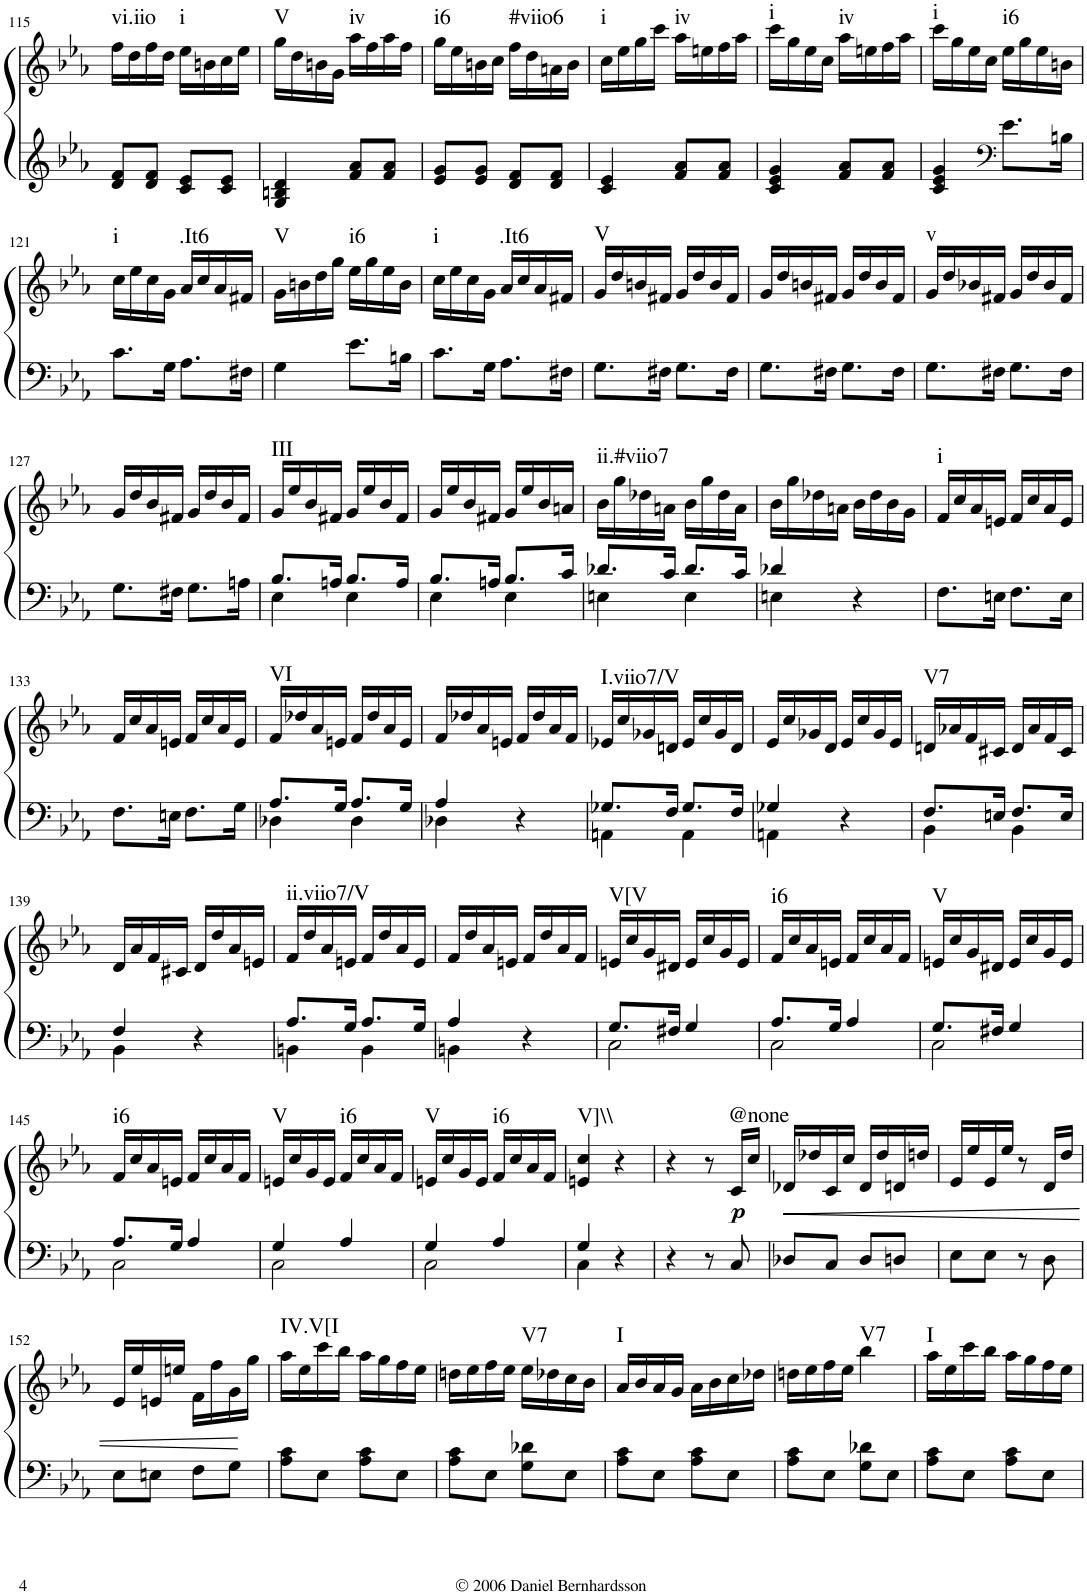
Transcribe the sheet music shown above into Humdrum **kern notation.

**kern	**kern	**dynam	**harte
*part1	*part1	*part1	*part1
*staff2	*staff1	*staff1/2	*
*I"Piano	*	*	*
*I'Pno.	*	*	*
!!LO:PB:g=z
*clefG2	*clefG2	*	*
*k[b-e-a-]	*k[b-e-a-]	*	*
*M2/4	*M2/4	*	*
=115	=115	=115	=115
!	!	!	!LO:H:kt=vi.iio
8d/ 8f/L	16ff\LL	.	N
.	16dd\	.	.
8d/ 8f/J	16ff\	.	.
.	16dd\JJ	.	.
!	!	!	!LO:H:kt=i
8c/ 8e-/L	16ee-\LL	.	N
.	16bn\	.	.
8c/ 8e-/J	16cc\	.	.
.	16ee-\JJ	.	.
=116	=116	=116	=116
!	!	!	!LO:H:kt=V
4G/ 4Bn/ 4d/	16gg\LL	.	N
.	16dd\	.	.
.	16bn\	.	.
.	16g\JJ	.	.
!	!	!	!LO:H:kt=iv
8f/ 8a-/L	16aa-\LL	.	N
.	16ff\	.	.
8f/ 8a-/J	16aa-\	.	.
.	16ff\JJ	.	.
=117	=117	=117	=117
!	!	!	!LO:H:kt=i6
8e-/ 8g/L	16gg\LL	.	N
.	16ee-\	.	.
8e-/ 8g/J	16bn\	.	.
.	16cc\JJ	.	.
!	!	!	!LO:H:kt=#viio6
8d/ 8f/L	16ff\LL	.	N
.	16dd\	.	.
8d/ 8f/J	16an\	.	.
.	16b\JJ	.	.
=118	=118	=118	=118
!	!	!	!LO:H:kt=i
4c/ 4e-/	16cc\LL	.	N
.	16ee-\	.	.
.	16gg\	.	.
.	16ccc\JJ	.	.
!	!	!	!LO:H:kt=iv
8f/ 8a-/L	16aa-\LL	.	N
.	16een\	.	.
8f/ 8a-/J	16ff\	.	.
.	16aa-\JJ	.	.
=119	=119	=119	=119
!	!	!	!LO:H:kt=i
4c/ 4e-/ 4g/	16ccc\LL	.	N
.	16gg\	.	.
.	16ee-\	.	.
.	16cc\JJ	.	.
!	!	!	!LO:H:kt=iv
8f/ 8a-/L	16aa-\LL	.	N
.	16een\	.	.
8f/ 8a-/J	16ff\	.	.
.	16aa-\JJ	.	.
=120	=120	=120	=120
!	!	!	!LO:H:kt=i
4c/ 4e-/ 4g/	16ccc\LL	.	N
.	16gg\	.	.
.	16ee-\	.	.
.	16cc\JJ	.	.
*clefF4	*	*	*
!	!	!	!LO:H:kt=i6
8.e-\L	16ee-\LL	.	N
.	16gg\	.	.
.	16ee-\	.	.
16Bn\Jk	16bn\JJ	.	.
!!LO:LB:g=z
=121	=121	=121	=121
!	!	!	!LO:H:kt=i
8.c\L	16cc\LL	.	N
.	16ee-\	.	.
.	16cc\	.	.
16G\Jk	16g\JJ	.	.
!	!	!	!LO:H:kt=.It6
8.A-\L	16a-/LL	.	N
.	16cc/	.	.
.	16a-/	.	.
16F#X\Jk	16f#X/JJ	.	.
=122	=122	=122	=122
!	!	!	!LO:H:kt=V
4G\	16g\LL	.	N
.	16bn\	.	.
.	16dd\	.	.
.	16gg\JJ	.	.
!	!	!	!LO:H:kt=i6
8.e-\L	16ee-\LL	.	N
.	16gg\	.	.
.	16ee-\	.	.
16Bn\Jk	16b\JJ	.	.
=123	=123	=123	=123
!	!	!	!LO:H:kt=i
8.c\L	16cc\LL	.	N
.	16ee-\	.	.
.	16cc\	.	.
16G\Jk	16g\JJ	.	.
!	!	!	!LO:H:kt=.It6
8.A-\L	16a-/LL	.	N
.	16cc/	.	.
.	16a-/	.	.
16F#X\Jk	16f#X/JJ	.	.
=124	=124	=124	=124
!	!	!	!LO:H:kt=V
8.G\L	16g/LL	.	N
.	16dd/	.	.
.	16bn/	.	.
16F#X\Jk	16f#X/JJ	.	.
8.G\L	16g/LL	.	.
.	16dd/	.	.
.	16b/	.	.
16F#\Jk	16f#/JJ	.	.
=125	=125	=125	=125
8.G\L	16g/LL	.	.
.	16dd/	.	.
.	16bn/	.	.
16F#X\Jk	16f#X/JJ	.	.
8.G\L	16g/LL	.	.
.	16dd/	.	.
.	16b/	.	.
16F#\Jk	16f#/JJ	.	.
=126	=126	=126	=126
!	!	!	!LO:H:kt=v
8.G\L	16g/LL	.	N
.	16dd/	.	.
.	16b-X/	.	.
16F#X\Jk	16f#X/JJ	.	.
8.G\L	16g/LL	.	.
.	16dd/	.	.
.	16b-/	.	.
16F#\Jk	16f#/JJ	.	.
!!LO:LB:g=z
=127	=127	=127	=127
8.G\L	16g/LL	.	.
.	16dd/	.	.
.	16b-/	.	.
16F#X\Jk	16f#X/JJ	.	.
8.G\L	16g/LL	.	.
.	16dd/	.	.
.	16b-/	.	.
16An\Jk	16f#/JJ	.	.
=128	=128	=128	=128
*^	*	*	*
!	!	!	!	!LO:H:kt=III
8.B-/L	4E-\	16g/LL	.	N
.	.	16ee-/	.	.
.	.	16b-/	.	.
16An/Jk	.	16f#X/JJ	.	.
8.B-/L	4E-\	16g/LL	.	.
.	.	16ee-/	.	.
.	.	16b-/	.	.
16A/Jk	.	16f#/JJ	.	.
=129	=129	=129	=129	=129
8.B-/L	4E-\	16g/LL	.	.
.	.	16ee-/	.	.
.	.	16b-/	.	.
16An/Jk	.	16f#X/JJ	.	.
8.B-/L	4E-\	16g/LL	.	.
.	.	16ee-/	.	.
.	.	16b-/	.	.
16c/Jk	.	16an/JJ	.	.
=130	=130	=130	=130	=130
!	!	!	!	!LO:H:kt=ii.#viio7
8.d-X/L	4En\	16b-\LL	.	N
.	.	16gg\	.	.
.	.	16dd-X\	.	.
16c/Jk	.	16an\JJ	.	.
8.d-/L	4E\	16b-\LL	.	.
.	.	16gg\	.	.
.	.	16dd-\	.	.
16c/Jk	.	16a\JJ	.	.
=131	=131	=131	=131	=131
4d-X/	4En\	16b-\LL	.	.
.	.	16gg\	.	.
.	.	16dd-X\	.	.
.	.	16an\JJ	.	.
4r	4ryy	16b-\LL	.	.
.	.	16dd-\	.	.
.	.	16b-\	.	.
.	.	16g\JJ	.	.
*v	*v	*	*	*
=132	=132	=132	=132
!	!	!	!LO:H:kt=i
8.F\L	16f/LL	.	N
.	16cc/	.	.
.	16a-/	.	.
16En\Jk	16en/JJ	.	.
8.F\L	16f/LL	.	.
.	16cc/	.	.
.	16a-/	.	.
16E\Jk	16e/JJ	.	.
!!LO:LB:g=z
=133	=133	=133	=133
8.F\L	16f/LL	.	.
.	16cc/	.	.
.	16a-/	.	.
16En\Jk	16en/JJ	.	.
8.F\L	16f/LL	.	.
.	16cc/	.	.
.	16a-/	.	.
16G\Jk	16e/JJ	.	.
=134	=134	=134	=134
*^	*	*	*
!	!	!	!	!LO:H:kt=VI
8.A-/L	4D-X\	16f/LL	.	N
.	.	16dd-X/	.	.
.	.	16a-/	.	.
16G/Jk	.	16en/JJ	.	.
8.A-/L	4D-\	16f/LL	.	.
.	.	16dd-/	.	.
.	.	16a-/	.	.
16G/Jk	.	16e/JJ	.	.
=135	=135	=135	=135	=135
4A-/	4D-X\	16f/LL	.	.
.	.	16dd-X/	.	.
.	.	16a-/	.	.
.	.	16en/JJ	.	.
4r	4ryy	16f/LL	.	.
.	.	16dd-/	.	.
.	.	16a-/	.	.
.	.	16f/JJ	.	.
=136	=136	=136	=136	=136
!	!	!	!	!LO:H:kt=I.viio7/V
8.G-X/L	4AAn\	16e-X/LL	.	N
.	.	16cc/	.	.
.	.	16g-X/	.	.
16F/Jk	.	16dn/JJ	.	.
8.G-/L	4AA\	16e-/LL	.	.
.	.	16cc/	.	.
.	.	16g-/	.	.
16F/Jk	.	16d/JJ	.	.
=137	=137	=137	=137	=137
4G-X/	4AAn\	16e-/LL	.	.
.	.	16cc/	.	.
.	.	16g-X/	.	.
.	.	16d/JJ	.	.
4r	4ryy	16e-/LL	.	.
.	.	16cc/	.	.
.	.	16g-/	.	.
.	.	16e-/JJ	.	.
=138	=138	=138	=138	=138
!	!	!	!	!LO:H:kt=V7
8.F/L	4BB-\	16dn/LL	.	N
.	.	16a-X/	.	.
.	.	16f/	.	.
16En/Jk	.	16c#X/JJ	.	.
8.F/L	4BB-\	16d/LL	.	.
.	.	16a-/	.	.
.	.	16f/	.	.
16E/Jk	.	16c#/JJ	.	.
!!LO:LB:g=z
=139	=139	=139	=139	=139
4F/	4BB-\	16d/LL	.	.
.	.	16a-/	.	.
.	.	16f/	.	.
.	.	16c#X/JJ	.	.
4r	4ryy	16d/LL	.	.
.	.	16dd/	.	.
.	.	16a-/	.	.
.	.	16en/JJ	.	.
=140	=140	=140	=140	=140
!	!	!	!	!LO:H:kt=ii.viio7/V
8.A-/L	4BBn\	16f/LL	.	N
.	.	16dd/	.	.
.	.	16a-/	.	.
16G/Jk	.	16en/JJ	.	.
8.A-/L	4BB\	16f/LL	.	.
.	.	16dd/	.	.
.	.	16a-/	.	.
16G/Jk	.	16e/JJ	.	.
=141	=141	=141	=141	=141
4A-/	4BBn\	16f/LL	.	.
.	.	16dd/	.	.
.	.	16a-/	.	.
.	.	16en/JJ	.	.
4r	4ryy	16f/LL	.	.
.	.	16dd/	.	.
.	.	16a-/	.	.
.	.	16f/JJ	.	.
=142	=142	=142	=142	=142
!	!	!	!	!LO:H:kt=V[V
8.G/L	2C\	16en/LL	.	N
.	.	16cc/	.	.
.	.	16g/	.	.
16F#X/Jk	.	16d#X/JJ	.	.
4G/	.	16e/LL	.	.
.	.	16cc/	.	.
.	.	16g/	.	.
.	.	16e/JJ	.	.
=143	=143	=143	=143	=143
!	!	!	!	!LO:H:kt=i6
8.A-/L	2C\	16f/LL	.	N
.	.	16cc/	.	.
.	.	16a-/	.	.
16G/Jk	.	16en/JJ	.	.
4A-/	.	16f/LL	.	.
.	.	16cc/	.	.
.	.	16a-/	.	.
.	.	16f/JJ	.	.
=144	=144	=144	=144	=144
!	!	!	!	!LO:H:kt=V
8.G/L	2C\	16en/LL	.	N
.	.	16cc/	.	.
.	.	16g/	.	.
16F#X/Jk	.	16d#X/JJ	.	.
4G/	.	16e/LL	.	.
.	.	16cc/	.	.
.	.	16g/	.	.
.	.	16e/JJ	.	.
!!LO:LB:g=z
=145	=145	=145	=145	=145
!	!	!	!	!LO:H:kt=i6
8.A-/L	2C\	16f/LL	.	N
.	.	16cc/	.	.
.	.	16a-/	.	.
16G/Jk	.	16en/JJ	.	.
4A-/	.	16f/LL	.	.
.	.	16cc/	.	.
.	.	16a-/	.	.
.	.	16f/JJ	.	.
=146	=146	=146	=146	=146
!	!	!	!	!LO:H:kt=V
4G/	2C\	16en/LL	.	N
.	.	16cc/	.	.
.	.	16g/	.	.
.	.	16e/JJ	.	.
!	!	!	!	!LO:H:kt=i6
4A-/	.	16f/LL	.	N
.	.	16cc/	.	.
.	.	16a-/	.	.
.	.	16f/JJ	.	.
=147	=147	=147	=147	=147
!	!	!	!	!LO:H:kt=V
4G/	2C\	16en/LL	.	N
.	.	16cc/	.	.
.	.	16g/	.	.
.	.	16e/JJ	.	.
!	!	!	!	!LO:H:kt=i6
4A-/	.	16f/LL	.	N
.	.	16cc/	.	.
.	.	16a-/	.	.
.	.	16f/JJ	.	.
=148	=148	=148	=148	=148
!	!	!	!	!LO:H:kt=V]\\
4G/	4C\	4en/ 4cc/	.	N
4r	4ryy	4r	.	.
*v	*v	*	*	*
=149	=149	=149	=149
4r	4r	.	.
8r	8r	.	.
!	!	!LO:DY:b	!LO:H:kt=@none
8C/	16c/LL	p	N
.	16cc/JJ	.	.
=150	=150	=150	=150
!	!	!LO:HP:b	!
8D-X/L	16d-X/LL	<	.
.	16dd-X/	.	.
8C/J	16c/	.	.
.	16cc/JJ	.	.
8D-/L	16d-/LL	.	.
.	16dd-/	.	.
8Dn/J	16dn/	.	.
.	16ddn/JJ	.	.
=151	=151	=151	=151
8E-\L	16e-/LL	.	.
.	16ee-/	.	.
8E-\J	16e-/	.	.
.	16ee-/JJ	.	.
8r	8r	.	.
8D\	16d/LL	.	.
.	16dd/JJ	.	.
!!LO:LB:g=z
=152	=152	=152	=152
8E-\L	16e-/LL	.	.
.	16ee-/	.	.
8En\J	16en/	.	.
.	16een/JJ	.	.
8F\L	16f\LL	.	.
.	16ff\	.	.
8G\J	16g\	.	.
.	16gg\JJ	[	.
=153	=153	=153	=153
!	!	!	!LO:H:kt=IV.V[I
8A-\ 8c\L	16aa-\LL	.	N
.	16ee-\	.	.
8E-\J	16ccc\	.	.
.	16bb-\JJ	.	.
8A-\ 8c\L	16aa-\LL	.	.
.	16gg\	.	.
8E-\J	16ff\	.	.
.	16ee-\JJ	.	.
=154	=154	=154	=154
8A-\ 8c\L	16ddn\LL	.	.
.	16ee-\	.	.
8E-\J	16ff\	.	.
.	16ee-\JJ	.	.
!	!	!	!LO:H:kt=V7
8G\ 8d-X\L	16ee-\LL	.	N
.	16dd-X\	.	.
8E-\J	16cc\	.	.
.	16b-\JJ	.	.
=155	=155	=155	=155
!	!	!	!LO:H:kt=I
8A-\ 8c\L	16a-/LL	.	N
.	16b-/	.	.
8E-\J	16a-/	.	.
.	16g/JJ	.	.
8A-\ 8c\L	16a-\LL	.	.
.	16b-\	.	.
8E-\J	16cc\	.	.
.	16dd-X\JJ	.	.
=156	=156	=156	=156
8A-\ 8c\L	16ddn\LL	.	.
.	16ee-\	.	.
8E-\J	16ff\	.	.
.	16ee-\JJ	.	.
!	!	!	!LO:H:kt=V7
8G\ 8d-X\L	4bb-\	.	N
8E-\J	.	.	.
=157	=157	=157	=157
!	!	!	!LO:H:kt=I
8A-\ 8c\L	16aa-\LL	.	N
.	16ee-\	.	.
8E-\J	16ccc\	.	.
.	16bb-\JJ	.	.
8A-\ 8c\L	16aa-\LL	.	.
.	16gg\	.	.
8E-\J	16ff\	.	.
.	16ee-\JJ	.	.
=	=	=	=
*-	*-	*-	*-
